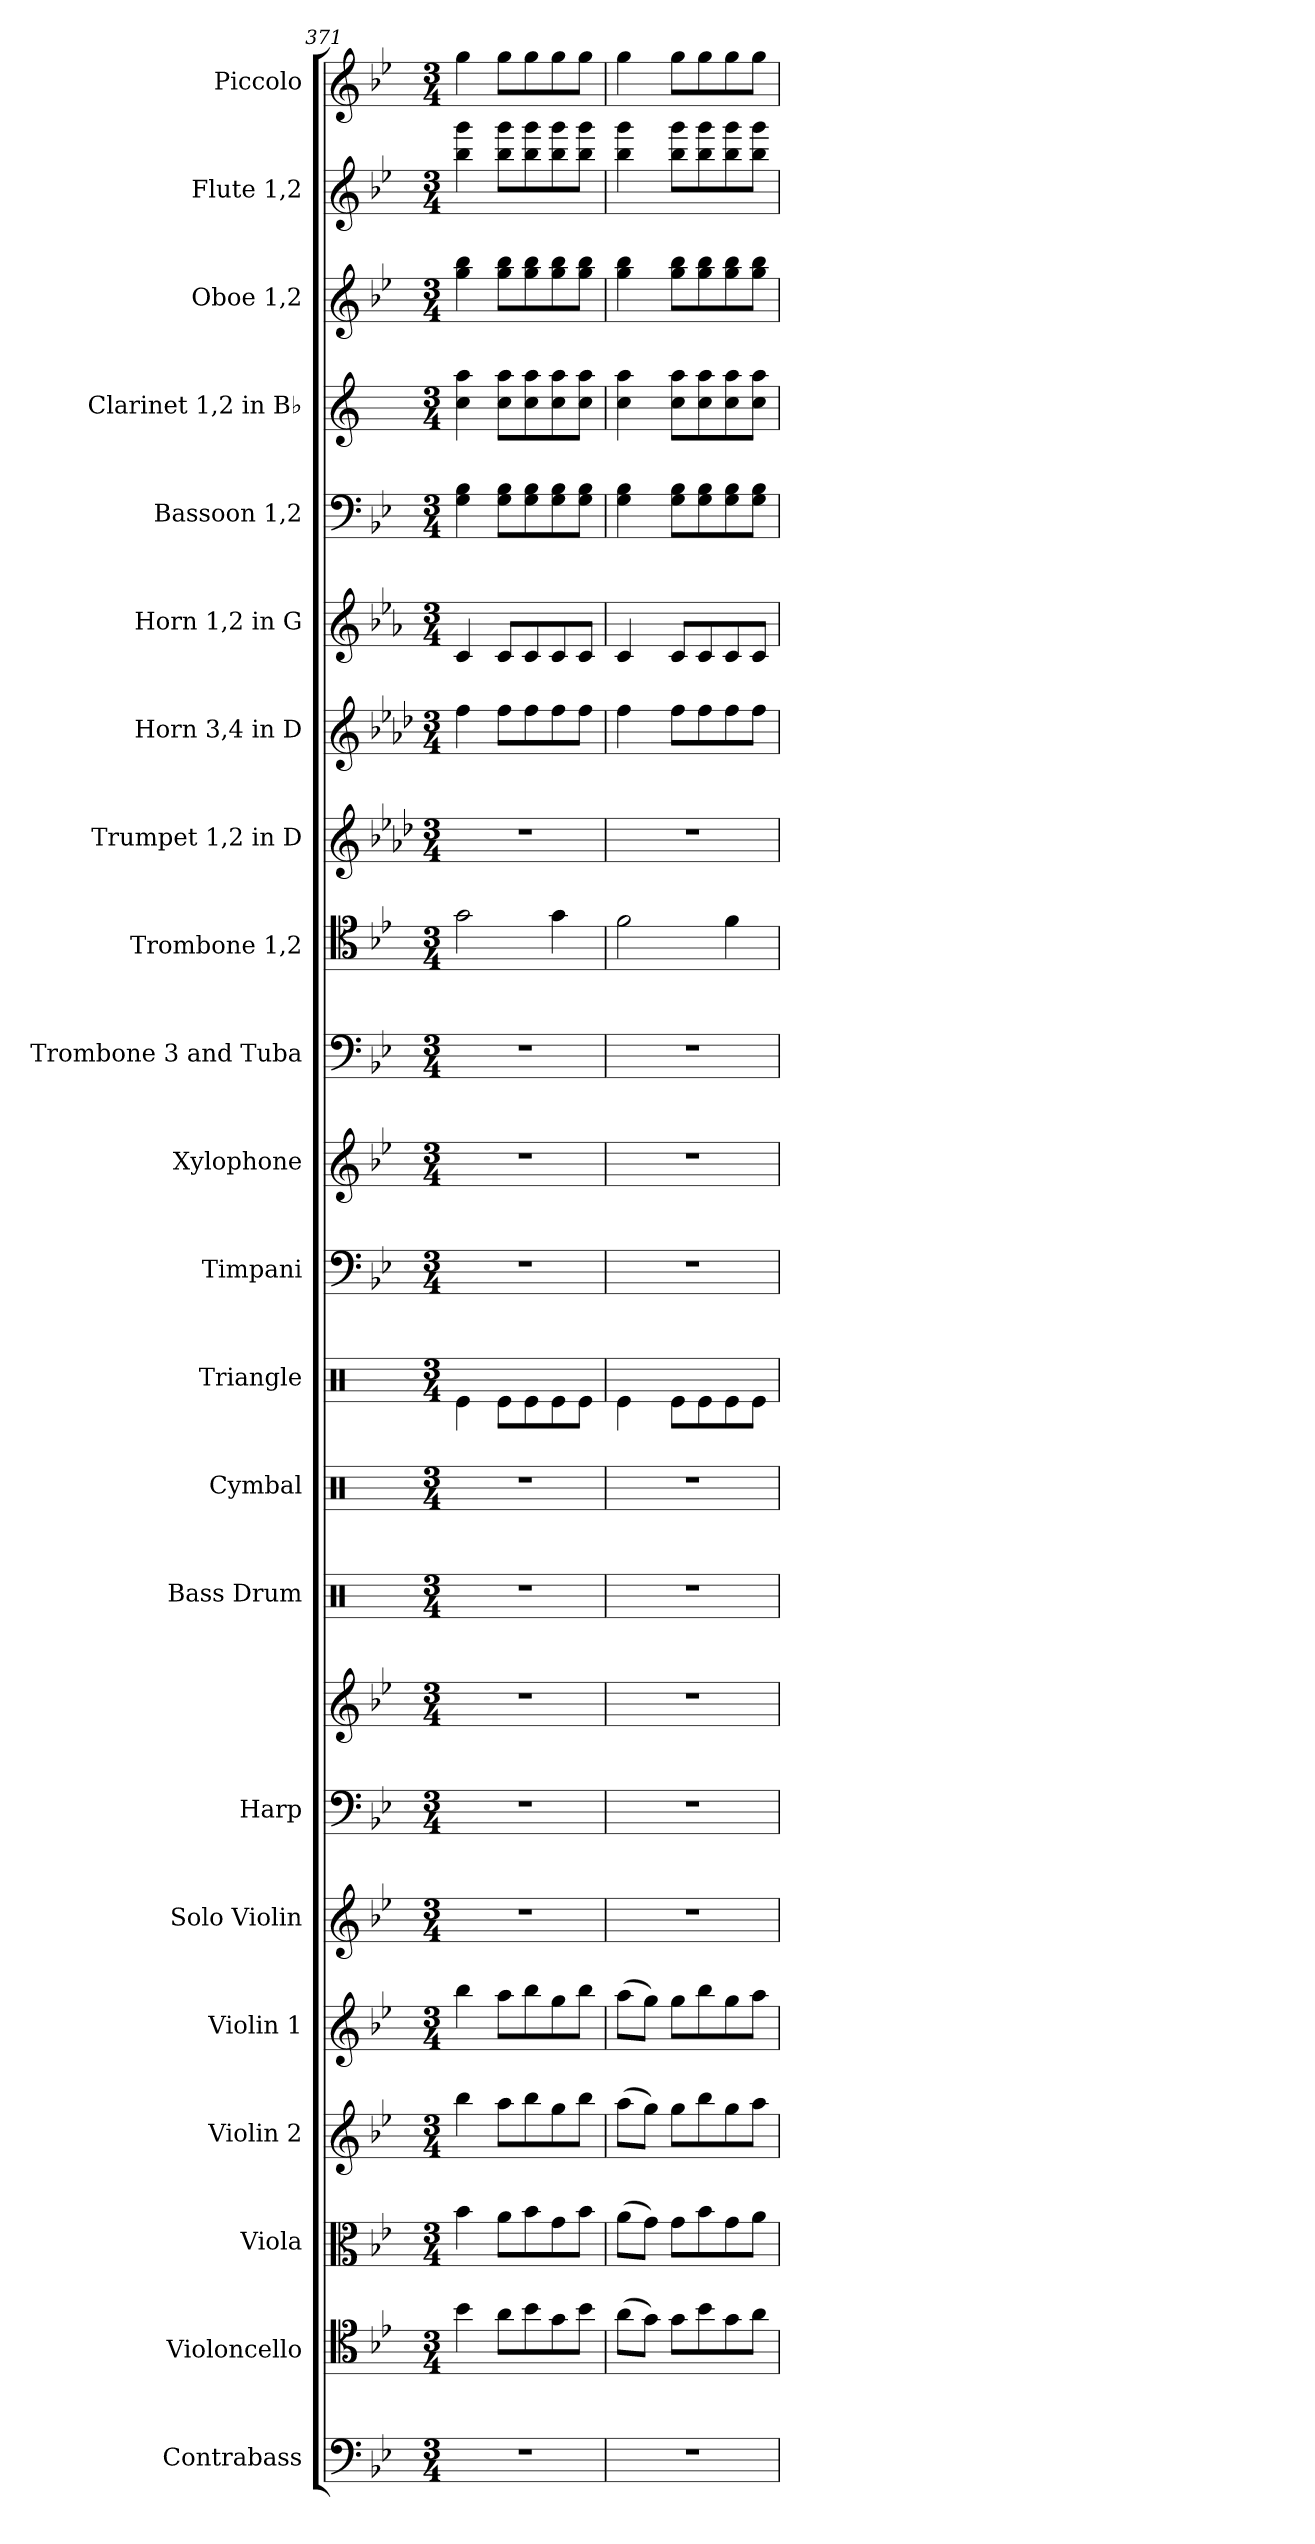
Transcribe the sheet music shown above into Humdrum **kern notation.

**kern	**kern	**kern	**kern	**kern	**kern	**kern	**kern	**kern	**kern	**kern	**kern	**kern	**kern	**kern	**kern	**kern	**kern	**kern	**kern	**kern	**kern	**kern
*part22	*part21	*part20	*part19	*part18	*part17	*part16	*part16	*part15	*part14	*part13	*part12	*part11	*part10	*part9	*part8	*part7	*part6	*part5	*part4	*part3	*part2	*part1
*staff23	*staff22	*staff21	*staff20	*staff19	*staff18	*staff17	*staff16	*staff15	*staff14	*staff13	*staff12	*staff11	*staff10	*staff9	*staff8	*staff7	*staff6	*staff5	*staff4	*staff3	*staff2	*staff1
*I"Contrabass	*I"Violoncello	*I"Viola	*I"Violin 2	*I"Violin 1	*I"Solo Violin	*I"Harp	*	*I"Bass Drum	*I"Cymbal	*I"Triangle	*I"Timpani	*I"Xylophone	*I"Trombone 3 and Tuba	*I"Trombone 1,2	*I"Trumpet 1,2 in D	*I"Horn 3,4 in D	*I"Horn 1,2 in G	*I"Bassoon 1,2	*I"Clarinet 1,2 in B♭	*I"Oboe 1,2	*I"Flute 1,2	*I"Piccolo
*I'Cb.	*I'Vc.	*I'Vla.	*I'Vln. 2	*I'Vln. 1	*I'Solo Vln.	*I'Hrp.	*	*I'B.D	*I'Cym.	*I'Trgl.	*I'Timp.	*I'Xyl.	*I'Tbn. 3 and Tba.	*I'Tbn. 1,2	*I'Tpt. 1,2 in D	*I'Hn. 3,4 in D	*I'Hn. 1,2 in G	*I'Bsn. 1,2	*I'Cl. 1,2 in B♭	*I'Ob. 1,2	*I'Fl. 1,2	*I'Picc.
*clefF4	*clefC4	*clefC3	*clefG2	*clefG2	*clefG2	*clefF4	*clefG2	*clefX	*clefX	*clefX	*clefF4	*clefG2	*clefF4	*clefC4	*clefG2	*clefG2	*clefG2	*clefF4	*clefG2	*clefG2	*clefG2	*clefG2
*ITrd7c12	*	*	*	*	*	*	*	*	*	*	*	*ITrd-7c-12	*	*	*ITrd-1c-2	*ITrd6c10	*ITrd3c5	*	*ITrd1c2	*	*	*ITrd-7c-12
*k[b-e-]	*k[b-e-]	*k[b-e-]	*k[b-e-]	*k[b-e-]	*k[b-e-]	*k[b-e-]	*k[b-e-]	*k[]	*k[]	*k[]	*k[b-e-]	*k[b-e-]	*k[b-e-]	*k[b-e-]	*k[b-e-]	*k[b-e-]	*k[b-e-]	*k[b-e-]	*k[b-e-]	*k[b-e-]	*k[b-e-]	*k[b-e-]
*M3/4	*M3/4	*M3/4	*M3/4	*M3/4	*M3/4	*M3/4	*M3/4	*M3/4	*M3/4	*M3/4	*M3/4	*M3/4	*M3/4	*M3/4	*M3/4	*M3/4	*M3/4	*M3/4	*M3/4	*M3/4	*M3/4	*M3/4
=371	=371	=371	=371	=371	=371	=371	=371	=371	=371	=371	=371	=371	=371	=371	=371	=371	=371	=371	=371	=371	=371	=371
2.r	4b-\	4b-\	4bb-\	4bb-\	2.r	2.r	2.r	2.r	2.r	4Re\	2.r	2.r	2.r	2g\	2.r	4g\	4G/	4G\ 4B-\	4b-\ 4gg\	4gg\ 4bb-\	4bb-\ 4ggg\	4ggg\
.	8a\L	8a\L	8aa\L	8aa\L	.	.	.	.	.	8Re\L	.	.	.	.	.	8g\L	8G/L	8G\ 8B-\L	8b-\ 8gg\L	8gg\ 8bb-\L	8bb-\ 8ggg\L	8ggg\L
.	8b-\	8b-\	8bb-\	8bb-\	.	.	.	.	.	8Re\	.	.	.	.	.	8g\	8G/	8G\ 8B-\	8b-\ 8gg\	8gg\ 8bb-\	8bb-\ 8ggg\	8ggg\
.	8g\	8g\	8gg\	8gg\	.	.	.	.	.	8Re\	.	.	.	4g\	.	8g\	8G/	8G\ 8B-\	8b-\ 8gg\	8gg\ 8bb-\	8bb-\ 8ggg\	8ggg\
.	8b-\J	8b-\J	8bb-\J	8bb-\J	.	.	.	.	.	8Re\J	.	.	.	.	.	8g\J	8G/J	8G\ 8B-\J	8b-\ 8gg\J	8gg\ 8bb-\J	8bb-\ 8ggg\J	8ggg\J
=372	=372	=372	=372	=372	=372	=372	=372	=372	=372	=372	=372	=372	=372	=372	=372	=372	=372	=372	=372	=372	=372	=372
2.r	(>8a\L	(>8a\L	(>8aa\L	(>8aa\L	2.r	2.r	2.r	2.r	2.r	4Re\	2.r	2.r	2.r	2f\	2.r	4g\	4G/	4G\ 4B-\	4b-\ 4gg\	4gg\ 4bb-\	4bb-\ 4ggg\	4ggg\
.	8g\J)	8g\J)	8gg\J)	8gg\J)	.	.	.	.	.	.	.	.	.	.	.	.	.	.	.	.	.	.
.	8g\L	8g\L	8gg\L	8gg\L	.	.	.	.	.	8Re\L	.	.	.	.	.	8g\L	8G/L	8G\ 8B-\L	8b-\ 8gg\L	8gg\ 8bb-\L	8bb-\ 8ggg\L	8ggg\L
.	8b-\	8b-\	8bb-\	8bb-\	.	.	.	.	.	8Re\	.	.	.	.	.	8g\	8G/	8G\ 8B-\	8b-\ 8gg\	8gg\ 8bb-\	8bb-\ 8ggg\	8ggg\
.	8g\	8g\	8gg\	8gg\	.	.	.	.	.	8Re\	.	.	.	4f\	.	8g\	8G/	8G\ 8B-\	8b-\ 8gg\	8gg\ 8bb-\	8bb-\ 8ggg\	8ggg\
.	8a\J	8a\J	8aa\J	8aa\J	.	.	.	.	.	8Re\J	.	.	.	.	.	8g\J	8G/J	8G\ 8B-\J	8b-\ 8gg\J	8gg\ 8bb-\J	8bb-\ 8ggg\J	8ggg\J
=	=	=	=	=	=	=	=	=	=	=	=	=	=	=	=	=	=	=	=	=	=	=
*-	*-	*-	*-	*-	*-	*-	*-	*-	*-	*-	*-	*-	*-	*-	*-	*-	*-	*-	*-	*-	*-	*-
